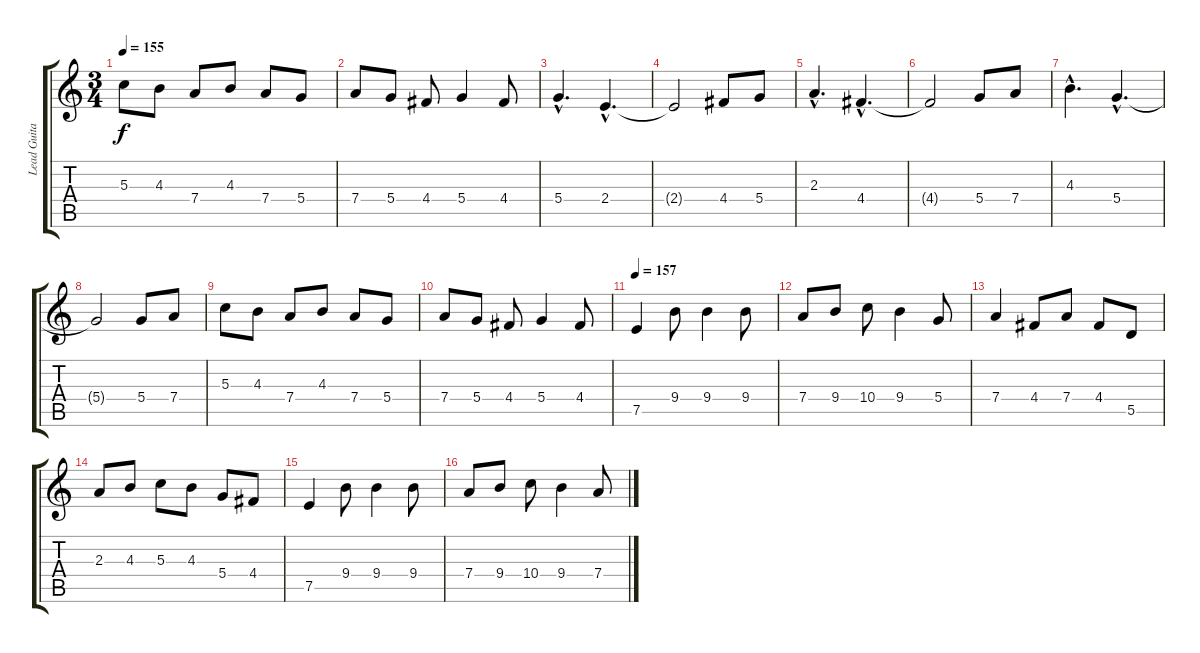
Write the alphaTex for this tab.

\track ("Lead Guitar 1" "Lead Guita") {instrument overdrivenguitar}
\staff {score tabs}
\tuning (E4 B3 G3 D3 A2 E2) {hide}
\ts (3 4)
\tempo 155
\clef g2
\ks c
5.3.8{dy f} 4.3.8 7.4.8 4.3.8 7.4.8 5.4.8 |
7.4.8 5.4.8 4.4.8 5.4.4 4.4.8 |
5.4{hac}.4{d} 2.4{hac}.4{d} |
2.4{t}.2 4.4.8 5.4.8 |
2.3{hac}.4{d} 4.4{hac}.4{d} |
4.4{t}.2 5.4.8 7.4.8 |
4.3{hac}.4{d} 5.4{hac}.4{d} |
5.4{t}.2 5.4.8 7.4.8 |
5.3.8 4.3.8 7.4.8 4.3.8 7.4.8 5.4.8 |
7.4.8 5.4.8 4.4.8 5.4.4 4.4.8 |
\tempo 155
\tempo 157
7.5.4 9.4.8 9.4.4 9.4.8 |
7.4.8 9.4.8 10.4.8 9.4.4 5.4.8 |
7.4.4 4.4.8 7.4.8 4.4.8 5.5.8 |
2.3.8 4.3.8 5.3.8 4.3.8 5.4.8 4.4.8 |
7.5.4 9.4.8 9.4.4 9.4.8 |
7.4.8 9.4.8 10.4.8 9.4.4 7.4.8
